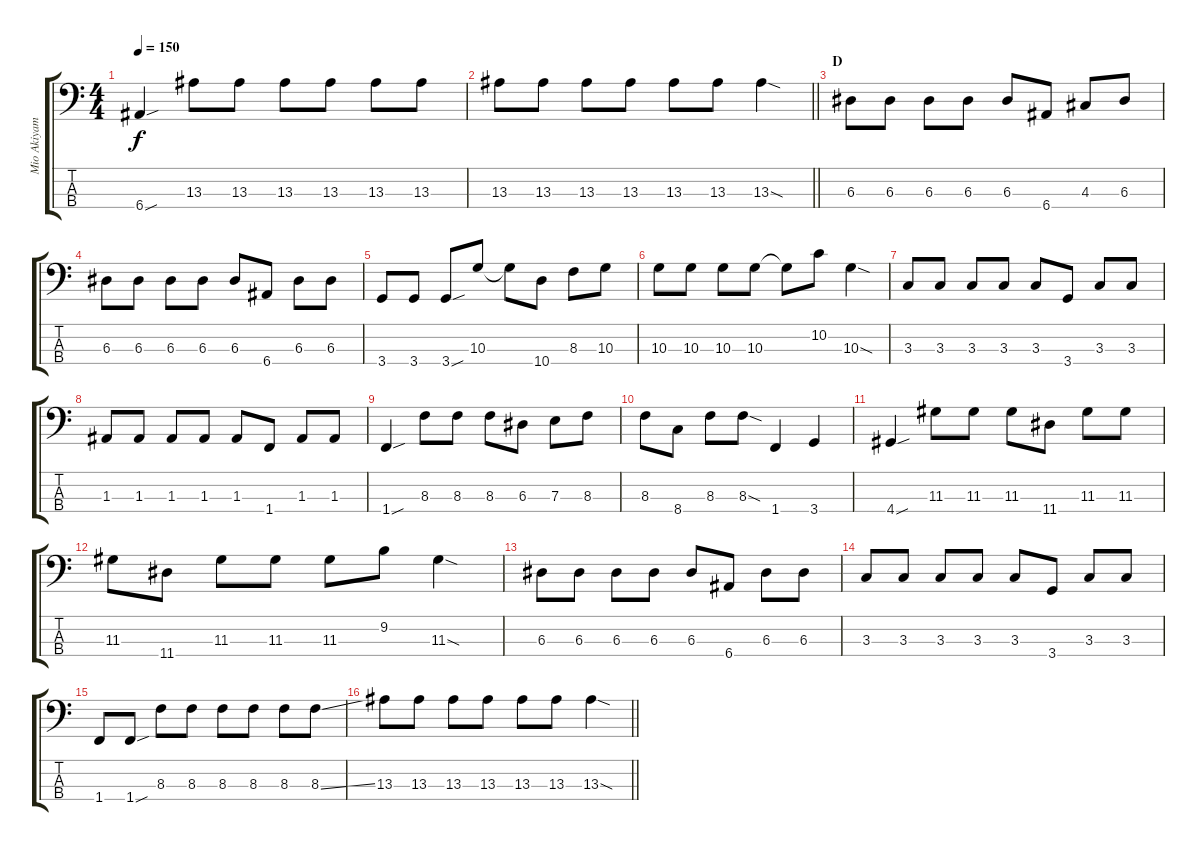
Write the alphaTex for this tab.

\track ("Mio Akiyama" "Mio Akiyam") {instrument electricbasspick}
\staff {score tabs}
\tuning (G2 D2 A1 E1) {hide}
\ts (4 4)
\tempo 150
\clef f4
\ks c
6.4{sou}.4{dy f} 13.3.8 13.3.8 13.3.8 13.3.8 13.3.8 13.3.8 |
\barLineRight lightlight
13.3.8 13.3.8 13.3.8 13.3.8 13.3.8 13.3.8 13.3{sod}.4 |
\section ("" "D")
6.3.8 6.3.8 6.3.8 6.3.8 6.3.8 6.4.8 4.3.8 6.3.8 |
6.3.8 6.3.8 6.3.8 6.3.8 6.3.8 6.4.8 6.3.8 6.3.8 |
3.4.8 3.4.8 3.4{sou}.8 10.3.8 10.3{t}.8 10.4.8 8.3.8 10.3.8 |
10.3.8 10.3.8 10.3.8 10.3.8 10.3{t}.8 10.2.8 10.3{sod}.4 |
3.3.8 3.3.8 3.3.8 3.3.8 3.3.8 3.4.8 3.3.8 3.3.8 |
1.3.8 1.3.8 1.3.8 1.3.8 1.3.8 1.4.8 1.3.8 1.3.8 |
1.4{sou}.4 8.3.8 8.3.8 8.3.8 6.3.8 7.3.8 8.3.8 |
8.3.8 8.4.8 8.3.8 8.3{sod}.8 1.4.4 3.4.4 |
4.4{sou}.4 11.3.8 11.3.8 11.3.8 11.4.8 11.3.8 11.3.8 |
11.3.8 11.4.8 11.3.8 11.3.8 11.3.8 9.2.8 11.3{sod}.4 |
6.3.8 6.3.8 6.3.8 6.3.8 6.3.8 6.4.8 6.3.8 6.3.8 |
3.3.8 3.3.8 3.3.8 3.3.8 3.3.8 3.4.8 3.3.8 3.3.8 |
1.4.8 1.4{sou}.8 8.3.8 8.3.8 8.3.8 8.3.8 8.3.8 8.3{ss}.8 |
\barLineRight lightlight
13.3.8 13.3.8 13.3.8 13.3.8 13.3.8 13.3.8 13.3{sod}.4
